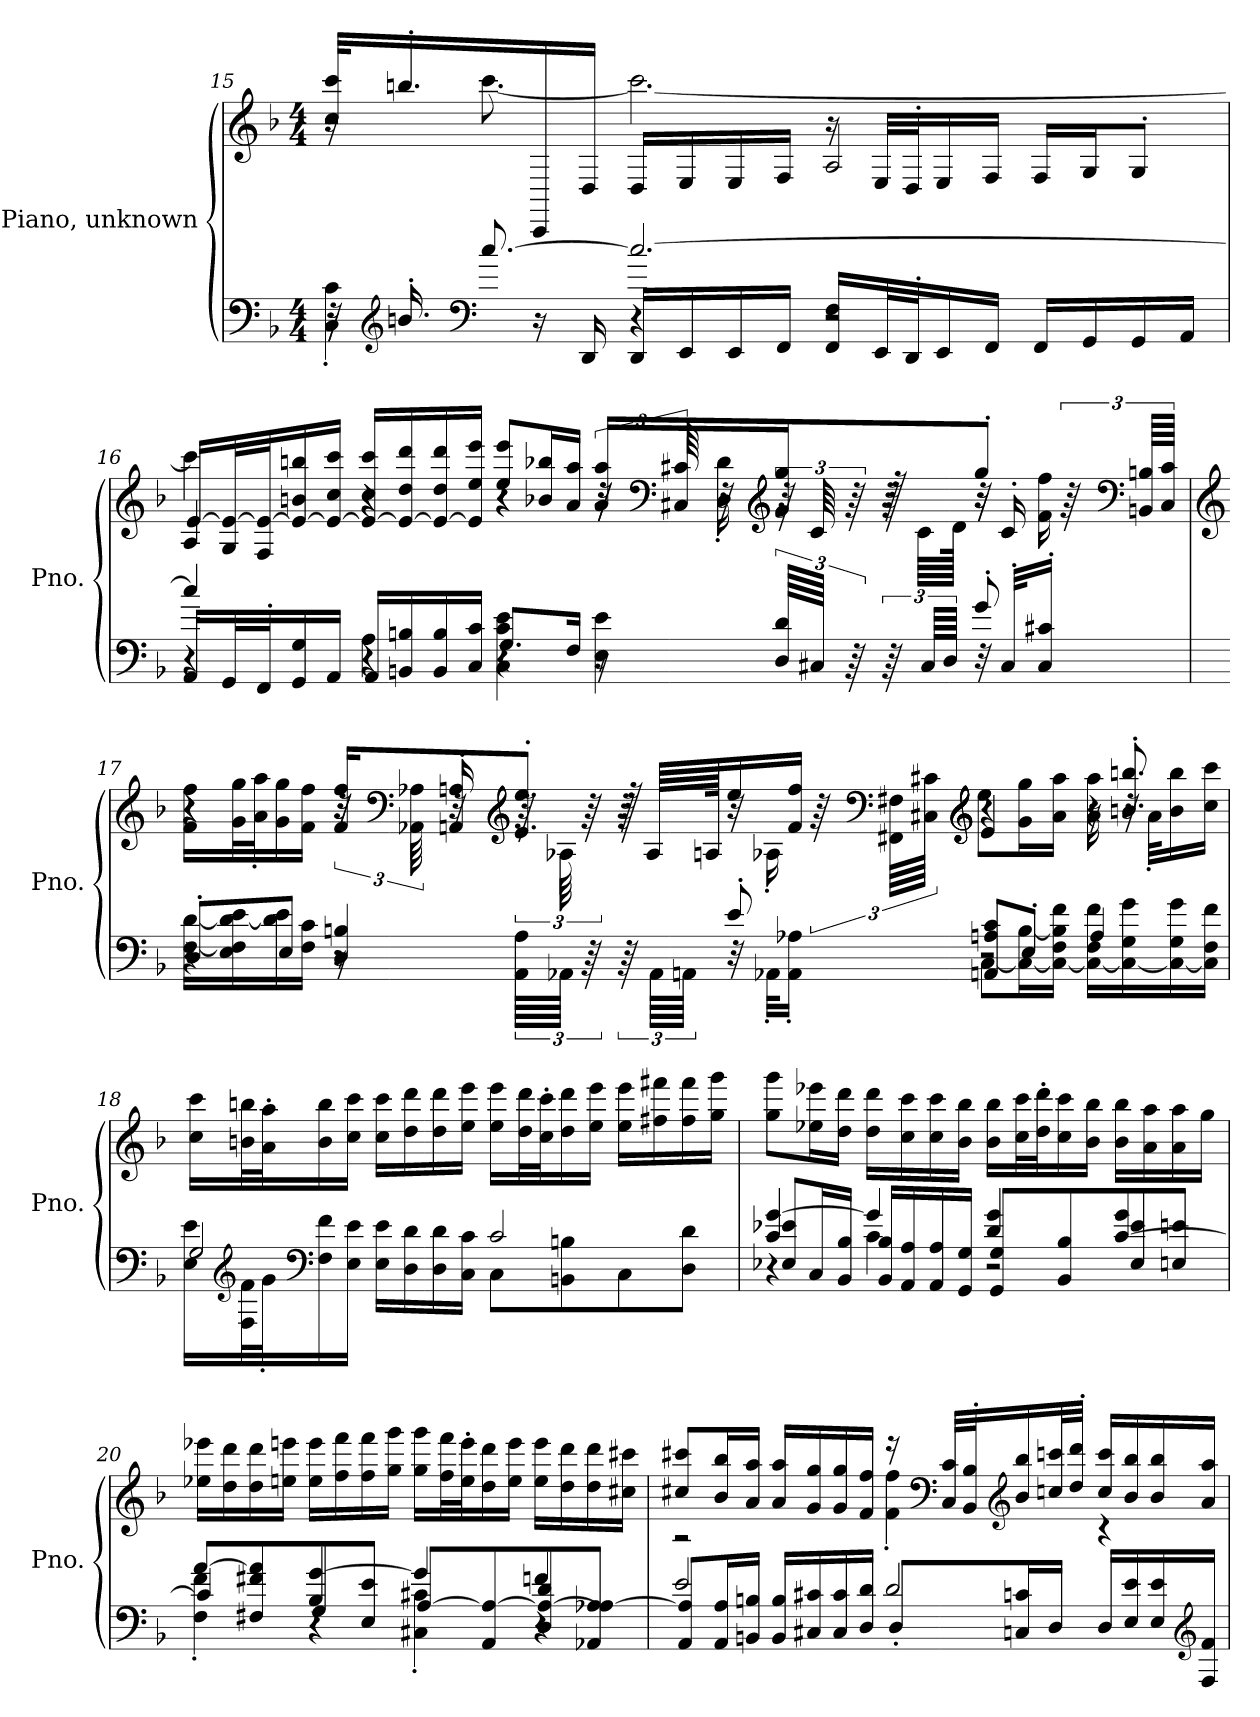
**kern	**kern
*part1	*part1
*staff2	*staff1
*I"Piano, unknown	*
*I'Pno.	*
!!LO:LB:g=z
*clefF4	*clefG2
*k[b-]	*k[b-]
*M4/4	*M4/4
=15	=15
*^	*^
*	*^	*	*^
16r	4C\' 4c\'	32r	2r	16r	32cc/ 32ccc/KLL
*clefG2	*	*	*	*	*
.	.	16.bn'/	.	.	16.bbn'/
*clefF4	*	*	*	*	*
[8.cc/	.	.	.	[8.ccc\	.
.	.	16r	.	.	16CC/
.	.	16DD/	.	.	16D/JJ
2.cc/_	4r	16DD/LL	.	2.ccc\_	16D/LL
.	.	16EE/	.	.	16E/
.	.	16EE/	.	.	16E/
.	.	16FF/JJ	.	.	16F/JJ
.	2r	16FF/ 16F/LL	2A/	.	16r
.	.	32EE/L	.	.	32E/LLL
.	.	32DD'/J	.	.	32D'/J
.	.	16EE/	.	.	16E/
.	.	16FF/JJ	.	.	16F/JJ
.	.	16FF/LL	.	.	16F/LL
.	.	16GG/	.	.	16G/J
.	.	16GG/	.	.	8G'/J
.	.	16AA/JJ	.	.	.
!!LO:LB:g=z	!!	!!
=16	=16	=16	=16	=16	=16
4cc/]	4r	16AA/LL	4A/	4ccc\]	[16e/LL
.	.	32GG/L	.	.	32G/ 32e/_L
.	.	32FF'/J	.	.	32F/ 32e/_J
.	.	16GG/ 16G/	.	.	16e/_ 16bn/ 16bbn/
.	.	16AA/JJ	.	.	16e/_ 16cc/ 16ccc/JJ
4r	4A\	16AA/LL	4r	4r	16e/_ 16cc/ 16ccc/LL
.	.	16BBn/ 16Bn/	.	.	16e/_ 16dd/ 16ddd/
.	.	16BB/ 16B/	.	.	16e/_ 16dd/ 16ddd/
.	.	16C/ 16c/JJ	.	.	16e/] 16ee/ 16eee/JJ
4r	4C\ 4c\ 4e\	8.G/L	4r	4r	8ee/ 8eee/L
.	.	.	.	.	16b-X/ 16bb-X/L
.	.	16F/Jk	.	.	16a/ 16aa/JJ
8r	4E\ 4e\	16r	16a/ 16aa/LL	32r	48r
*	*	*	*clefF4	*	*
.	.	.	.	.	96C#X/ 96c#X/
.	.	.	.	16D\' 16d\'	32r
*	*	*	*clefG2	*	*
.	.	96D/ 96d/LLLL	16g/ 16gg/J	.	96r
.	.	96C#X/JJJJ	.	.	96c#/
.	.	96r	.	.	96r
.	.	96r	.	128r	32r
.	.	.	.	64c#\LLLL	.
.	.	96C#/LLLL	.	.	.
.	.	96D/JJJJ	.	.	.
.	.	.	.	128d\JJJJk	.
8g'/	.	32r	8gg'/J	16r	32r
.	.	32C#'/KLL	.	.	16c#'/
.	.	16C#/' 16c#X/'JJ	.	16f\ 16ff\	.
.	.	.	.	.	96r
*	*	*	*clefF4	*	*
.	.	.	.	.	96BBn/ 96Bn/LLLL
.	.	.	.	.	96C#/ 96c#/JJJJ
!!LO:LB:g=z	!!	!!
=17	=17	=17	=17	=17	=17
*	*	*	*clefG2	*	*
4r	[16F\ [16d\LL	8D'/L	4r	16f\ 16ff\LL	4r
.	16E\ 16F\] 16d\_ 16e\	.	.	32g\ 32gg\L	.
.	.	.	.	32a\' 32aa\'J	.
.	16d\] 16e\	8E/J	.	16g\ 16gg\	.
.	16F\ 16c\JJ	.	.	16f\ 16ff\JJ	.
8r	16r	4D/ 4Bn/	16f/ 16ff/KL	48r	32r
*	*	*	*clefF4	*	*
.	.	.	.	96AA-X\ 96A-X\	.
.	.	.	.	32r	16AAn/' 16An/'
*	*	*	*clefG2	*	*
.	96AA\ 96A\LLLL	.	8.e/' 8.ee/'J	96r	.
.	96AA-X\JJJJ	.	.	96A-X\	.
.	96r	.	.	96r	.
.	96r	.	.	32r	128r
.	.	.	.	.	64A-/LLLL
.	96AA-\LLLL	.	.	.	.
.	96AAn\JJJJ	.	.	.	.
.	.	.	.	.	128An/JJK
8e'/	32r	.	.	32r	16ee/
.	32AA-X'\KLL	.	.	16A-X'\	.
.	16AA-\' 16A-X\'JJ	.	.	.	16f/ 16ff/JJ
.	.	.	.	96r	.
*	*	*	*clefF4	*	*
.	.	.	.	96FF#X\ 96F#X\LLLL	.
.	.	.	.	96C#X\ 96c#X\JJJJ	.
*	*	*	*clefG2	*	*
2r	[8C\L	8AAn/ 8An/ 8c/L	4e/	8ee\L	4r
.	16C\_ [16B\L	8E'/J	.	16g\ 16gg\L	.
.	16C\_ 16F\ 16B\] 16f\JJ	.	.	16a\ 16aa\JJ	.
.	16C\_ 16F\ 16f\LL	4A/	4r	16a\ 16aa\	16r
.	16C\_ 16G\ 16g\	.	.	32r	8.bn/' 8.bbn/'
.	.	.	.	32a'\KLL	.
.	16C\_ 16G\ 16g\	.	.	16b\ 16bb\	.
.	16C\] 16F\ 16f\JJ	.	.	16cc\ 16ccc\JJ	.
*	*v	*v	*	*	*
*	*	*v	*v	*v
!!LO:LB:g=z
=18	=18	=18
2G/	16E\ 16e\LL	16cc\ 16ccc\LL
*clefG2	*	*
.	32F\ 32f\L	32bn\ 32bbn\L
.	32g'\J	32a\' 32aa\'J
*clefF4	*	*
.	16F\ 16f\	16b\ 16bb\
.	16E\ 16e\JJ	16cc\ 16ccc\JJ
.	16E\ 16e\LL	16cc\ 16ccc\LL
.	16D\ 16d\	16dd\ 16ddd\
.	16D\ 16d\	16dd\ 16ddd\
.	16C\ 16c\JJ	16ee\ 16eee\JJ
2c/	8C\L	16ee\ 16eee\LL
.	.	32dd\ 32ddd\L
.	.	32cc\' 32ccc\'J
.	8BBn\ 8Bn\	16dd\ 16ddd\
.	.	16ee\ 16eee\JJ
.	8C\	16ee\ 16eee\LL
.	.	16ff#X\ 16fff#X\
.	8D\ 8d\J	16ff#\ 16fff#\
.	.	16gg\ 16ggg\JJ
!!LO:PB:g=z
=19	=19	=19
*	*^	*
4c/ [4g/	4r	8E-X/ 8e-X/L	8gg\ 8ggg\L
.	.	16C/L	16ee-X\ 16eee-X\L
.	.	16BB-/ 16B-/JJ	16dd\ 16ddd\JJ
4g/]	4c\	16BB-/ 16B-/LL	16dd\ 16ddd\LL
.	.	16AA/ 16A/	16cc\ 16ccc\
.	.	16AA/ 16A/	16cc\ 16ccc\
.	.	16GG/ 16G/JJ	16b-\ 16bb-\JJ
4d/ 4g/	2r	8GG/ 8G/L	16b-\ 16bb-\LL
.	.	.	32cc\ 32ccc\L
.	.	.	32dd\' 32ddd\'J
.	.	8BB-/ 8B-/	16cc\ 16ccc\
.	.	.	16b-\ 16bb-\JJ
[4c/ 4g/	.	8E-/ 8e-/	16b-\ 16bb-\LL
.	.	.	16a\ 16aa\
.	.	8En/ 8en/J	16a\ 16aa\
.	.	.	16gg\JJ
!!LO:LB:g=z
=20	=20	=20	=20
4c/]	4F\' 4f\'	[8a/L	16ee-X\ 16eee-X\LL
.	.	.	16dd\ 16ddd\
.	.	8F#X/ 8f#X/ 8a/]	16dd\ 16ddd\
.	.	.	16een\ 16eeen\JJ
4B-/ [4g/	4r	8G/	16ee\ 16eee\LL
.	.	.	16ff\ 16fff\
.	.	8E/ 8e/J	16ff\ 16fff\
.	.	.	16gg\ 16ggg\JJ
4g/]	4C#X\' 4c#X\'	[8A/L	16gg\ 16ggg\LL
.	.	.	32ff\ 32fff\L
.	.	.	32ee\' 32eee\'J
.	.	8AA/ 8A/_	16dd\ 16ddd\
.	.	.	16ee\ 16eee\JJ
4fn/	4r	8D/ 8A/_ 8d/	16ee\ 16eee\LL
.	.	.	16dd\ 16ddd\
.	.	8AA-X/ 8A-X/ 8A/_J	16dd\ 16ddd\
.	.	.	16cc#X\ 16ccc#X\JJ
*	*v	*v	*
!!LO:LB:g=z
=21	=21	=21
*	*	*^
2e/	8AA/ 8A/]L	8cc#X/ 8ccc#X/L	2r
.	16AA/ 16A/L	16b-/ 16bb-/L	.
.	16BBn/ 16Bn/JJ	16a/ 16aa/JJ	.
.	16BB/ 16B/LL	16a/ 16aa/LL	.
.	16C#X/ 16c#X/	16g/ 16gg/	.
.	16C#/ 16c#/	16g/ 16gg/	.
.	16D/ 16d/JJ	16f/ 16ff/JJ	.
2d/	8D'/L	16r	4f\' 4ff\'
*	*	*clefF4	*
.	.	32C/ 32c/LLL	.
.	.	32BB-/' 32B-/'J	.
*	*	*clefG2	*
.	16Cn/ 16cn/L	16b-/ 16bb-/	.
.	16D/JJ	32ccn/ 32cccn/L	.
.	.	32dd/' 32ddd/'JJJ	.
.	16D/LL	16cc/ 16ccc/LL	4r
.	16E/ 16e/	16b-/ 16bb-/	.
.	16E/ 16e/	16b-/ 16bb-/	.
*clefG2	*	*	*
.	16F/ 16f/JJ	16a/ 16aa/JJ	.
*v	*v	*	*
*	*v	*v
=	=
*-	*-
